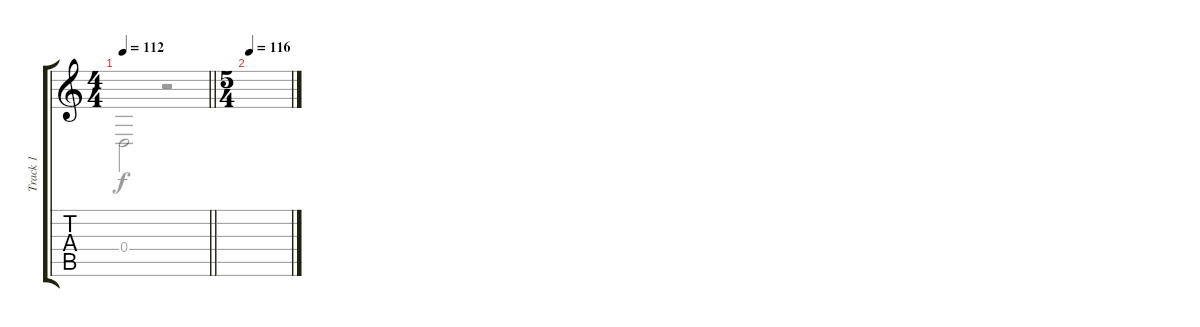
\track ("Track 1" "Track 1") {instrument tenorsax}
\staff {score tabs}
\tuning (E4 B3 G3 D3 A2 E2) {hide}
\voice
\ts (4 4)
\tempo 112
\clef g2
\barLineRight lightlight
\ks c
|
\ts (5 4)
\tempo 116
|
|
|
|
|
|
|
|
|
|
|
|
|
|
\voice
\clef g2
\barLineRight lightlight
\ks c
0.4.2{dy f} r.2 |
|
|
|
|
|
|
|
|
|
|
|
|
|
|
